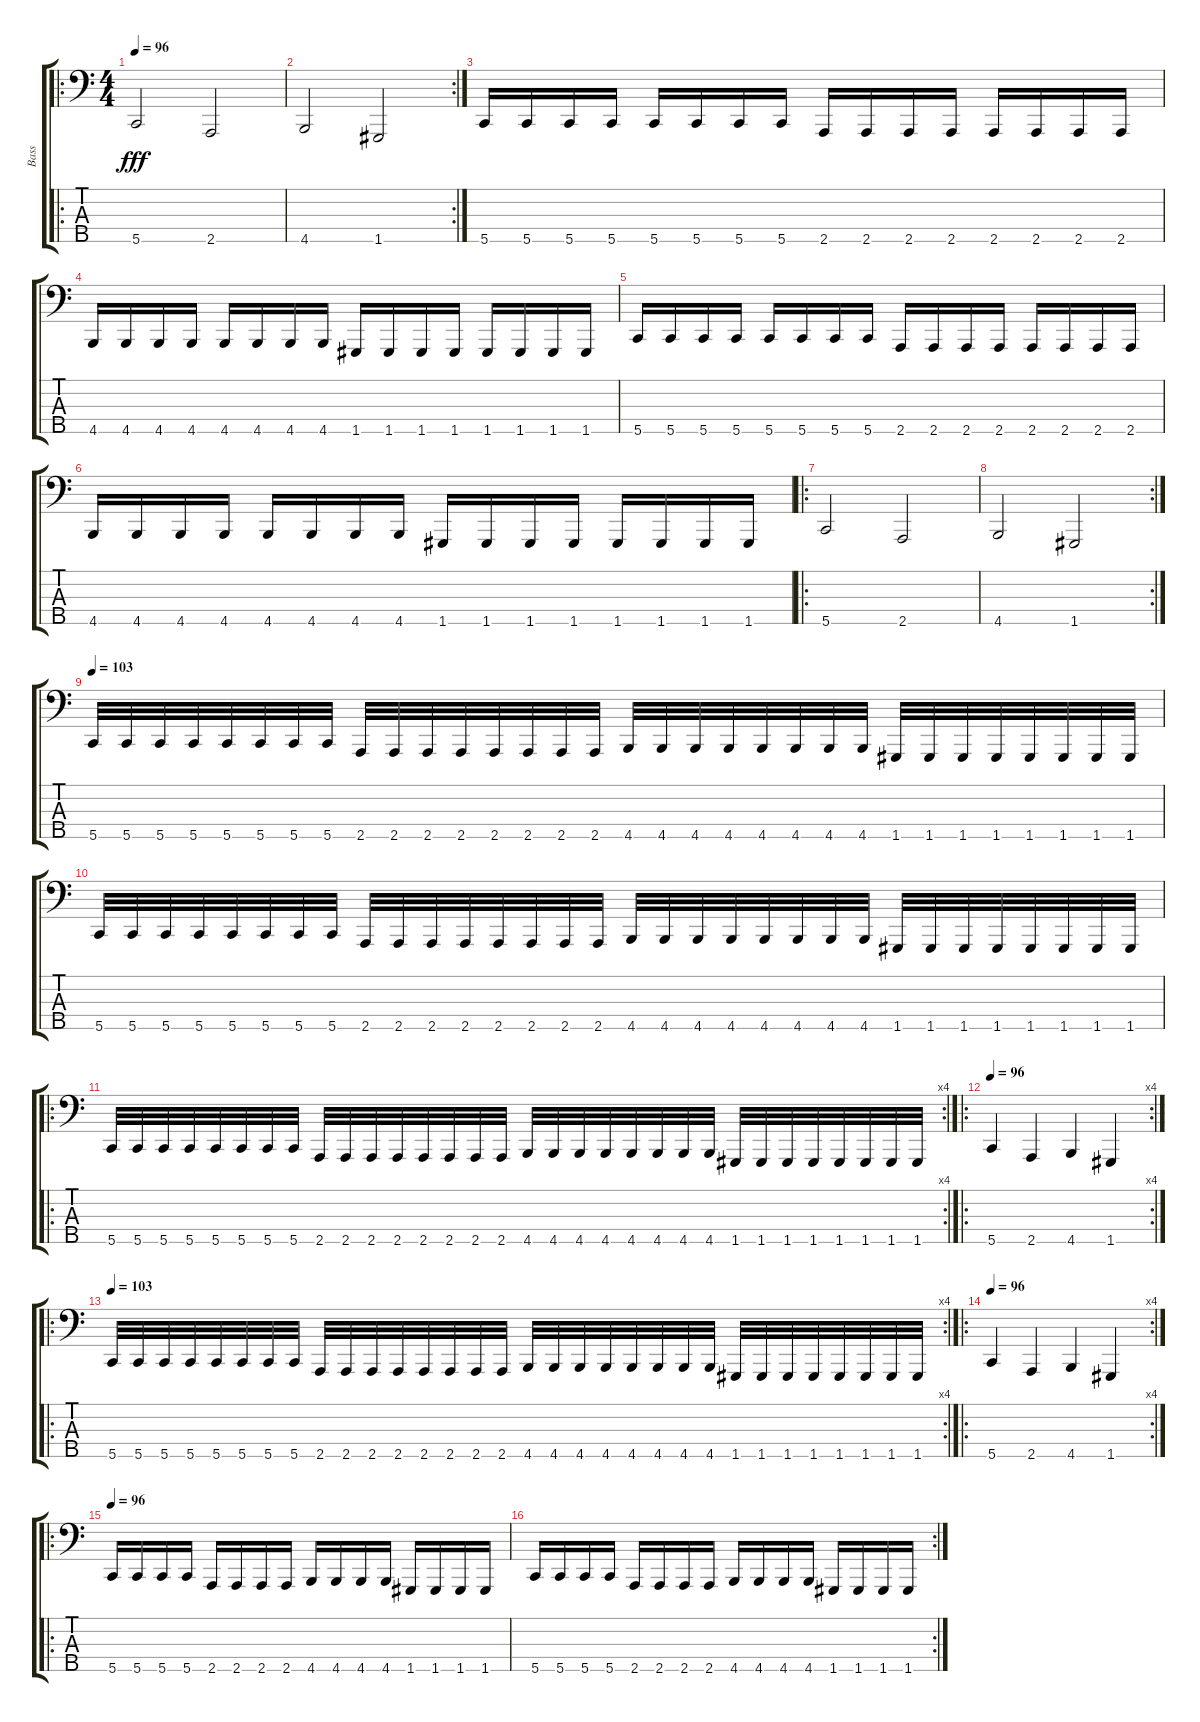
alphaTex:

\track ("Bass" "Bass") {instrument electricbassfinger}
\staff {score tabs}
\tuning (Eb2 Bb1 F1 C1 G0) {hide}
\ro
\ts (4 4)
\tempo 96
\clef f4
\ks c
5.5.2{dy fff instrument electricbassfinger} 2.5.2 |
\rc 2
4.5.2 1.5.2 |
5.5.16 5.5.16 5.5.16 5.5.16 5.5.16 5.5.16 5.5.16 5.5.16 2.5.16 2.5.16 2.5.16 2.5.16 2.5.16 2.5.16 2.5.16 2.5.16 |
4.5.16 4.5.16 4.5.16 4.5.16 4.5.16 4.5.16 4.5.16 4.5.16 1.5.16 1.5.16 1.5.16 1.5.16 1.5.16 1.5.16 1.5.16 1.5.16 |
5.5.16 5.5.16 5.5.16 5.5.16 5.5.16 5.5.16 5.5.16 5.5.16 2.5.16 2.5.16 2.5.16 2.5.16 2.5.16 2.5.16 2.5.16 2.5.16 |
4.5.16 4.5.16 4.5.16 4.5.16 4.5.16 4.5.16 4.5.16 4.5.16 1.5.16 1.5.16 1.5.16 1.5.16 1.5.16 1.5.16 1.5.16 1.5.16 |
\ro
5.5.2 2.5.2 |
\rc 2
4.5.2 1.5.2 |
\tempo 103
5.5.32 5.5.32 5.5.32 5.5.32 5.5.32 5.5.32 5.5.32 5.5.32 2.5.32 2.5.32 2.5.32 2.5.32 2.5.32 2.5.32 2.5.32 2.5.32 4.5.32 4.5.32 4.5.32 4.5.32 4.5.32 4.5.32 4.5.32 4.5.32 1.5.32 1.5.32 1.5.32 1.5.32 1.5.32 1.5.32 1.5.32 1.5.32 |
5.5.32 5.5.32 5.5.32 5.5.32 5.5.32 5.5.32 5.5.32 5.5.32 2.5.32 2.5.32 2.5.32 2.5.32 2.5.32 2.5.32 2.5.32 2.5.32 4.5.32 4.5.32 4.5.32 4.5.32 4.5.32 4.5.32 4.5.32 4.5.32 1.5.32 1.5.32 1.5.32 1.5.32 1.5.32 1.5.32 1.5.32 1.5.32 |
\ro
\rc 4
5.5.32 5.5.32 5.5.32 5.5.32 5.5.32 5.5.32 5.5.32 5.5.32 2.5.32 2.5.32 2.5.32 2.5.32 2.5.32 2.5.32 2.5.32 2.5.32 4.5.32 4.5.32 4.5.32 4.5.32 4.5.32 4.5.32 4.5.32 4.5.32 1.5.32 1.5.32 1.5.32 1.5.32 1.5.32 1.5.32 1.5.32 1.5.32 |
\ro
\rc 4
\tempo 96
5.5.4 2.5.4 4.5.4 1.5.4 |
\ro
\rc 4
\tempo 103
5.5.32 5.5.32 5.5.32 5.5.32 5.5.32 5.5.32 5.5.32 5.5.32 2.5.32 2.5.32 2.5.32 2.5.32 2.5.32 2.5.32 2.5.32 2.5.32 4.5.32 4.5.32 4.5.32 4.5.32 4.5.32 4.5.32 4.5.32 4.5.32 1.5.32 1.5.32 1.5.32 1.5.32 1.5.32 1.5.32 1.5.32 1.5.32 |
\ro
\rc 4
\tempo 96
5.5.4 2.5.4 4.5.4 1.5.4 |
\ro
\tempo 96
5.5.16 5.5.16 5.5.16 5.5.16 2.5.16 2.5.16 2.5.16 2.5.16 4.5.16 4.5.16 4.5.16 4.5.16 1.5.16 1.5.16 1.5.16 1.5.16 |
\rc 2
5.5.16 5.5.16 5.5.16 5.5.16 2.5.16 2.5.16 2.5.16 2.5.16 4.5.16 4.5.16 4.5.16 4.5.16 1.5.16 1.5.16 1.5.16 1.5.16
